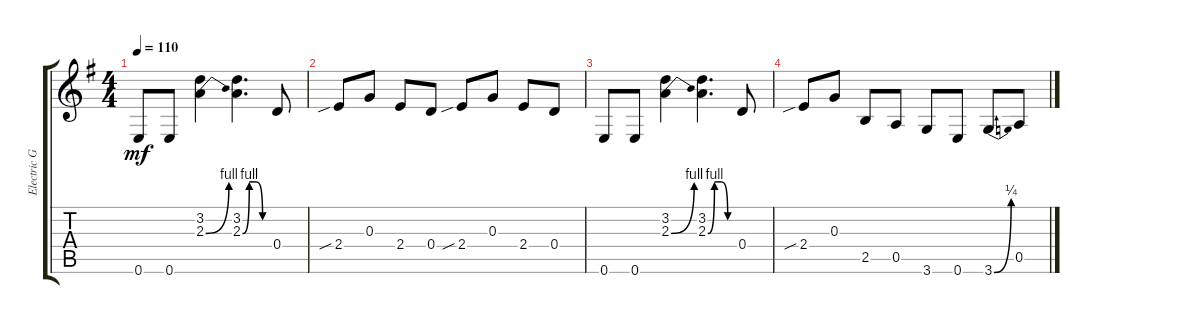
\track ("Electric Guitar" "Electric G") {instrument electricguitarclean}
\staff {score tabs}
\tuning (E4 B3 G3 D3 A2 E2) {hide}
\ts (4 4)
\tempo 110
\clef g2
\ks eminor
0.6.8{dy mf instrument electricguitarclean} 0.6.8 (3.2 2.3{be (bend 0 0 60 4)}).4 (3.2 2.3{be (custom 0 0 15 4 30 4 45 0 60 0)}).4{d} 0.4.8 |
2.4{sib}.8 0.3.8 2.4.8 0.4.8 2.4{sib}.8 0.3.8 2.4.8 0.4.8 |
0.6.8 0.6.8 (3.2 2.3{be (bend 0 0 60 4)}).4 (3.2 2.3{be (custom 0 0 15 4 30 4 45 0 60 0)}).4{d} 0.4.8 |
2.4{sib}.8 0.3.8 2.5.8 0.5.8 3.6.8 0.6.8 3.6{be (bend 0 0 60 1)}.8 0.5.8
